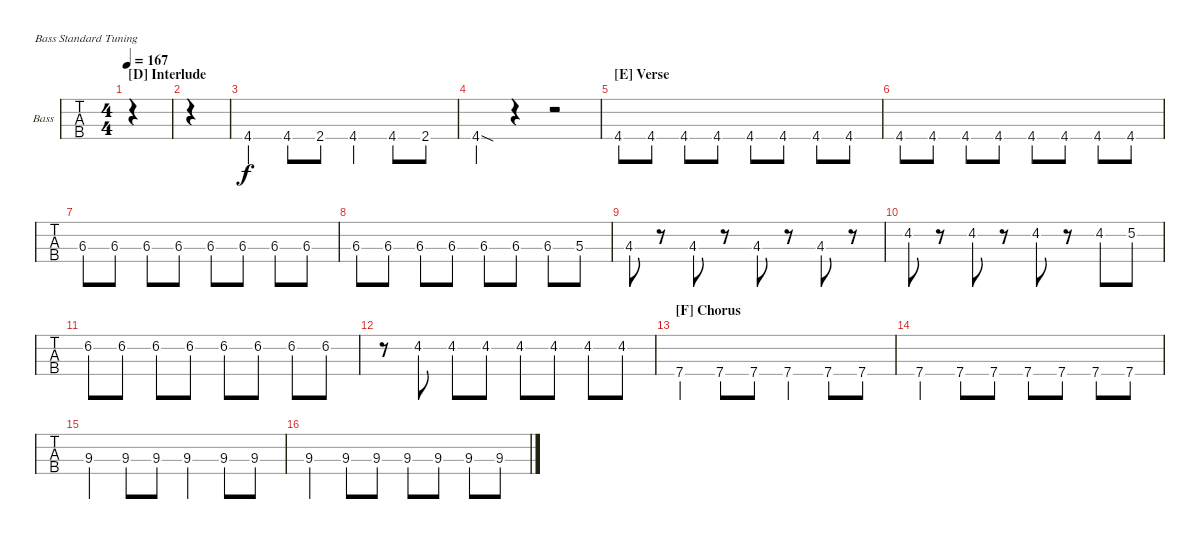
\defaultSystemsLayout 4
\bracketExtendMode groupsimilarinstruments
\firstSystemTrackNameOrientation horizontal
\otherSystemsTrackNameOrientation horizontal
\track ("Mikey Way" "Bass") {instrument electricbassfinger}
\staff {tabs}
\tuning (G2 D2 A1 E1)
\ts (4 4)
\section ("D" "Interlude")
\tempo 167
\clef f4
\ks abminor
|
|
4.4.4 4.4.8 2.4.8 4.4.4 4.4.8 2.4.8 |
4.4{sod}.4 r.4 r.2 |
\section ("E" "Verse")
4.4.8 4.4.8 4.4.8 4.4.8 4.4.8 4.4.8 4.4.8 4.4.8 |
4.4.8 4.4.8 4.4.8 4.4.8 4.4.8 4.4.8 4.4.8 4.4.8 |
6.3.8 6.3.8 6.3.8 6.3.8 6.3.8 6.3.8 6.3.8 6.3.8 |
6.3.8 6.3.8 6.3.8 6.3.8 6.3.8 6.3.8 6.3.8 5.3.8 |
4.3.8 r.8 4.3.8 r.8 4.3.8 r.8 4.3.8 r.8 |
4.2.8 r.8 4.2.8 r.8 4.2.8 r.8 4.2.8 5.2.8 |
6.2.8 6.2.8 6.2.8 6.2.8 6.2.8 6.2.8 6.2.8 6.2.8 |
r.8 4.2.8 4.2.8 4.2.8 4.2.8 4.2.8 4.2.8 4.2.8 |
\section ("F" "Chorus")
7.4.4 7.4.8 7.4.8 7.4.4 7.4.8 7.4.8 |
7.4.4 7.4.8 7.4.8 7.4.8 7.4.8 7.4.8 7.4.8 |
9.3.4 9.3.8 9.3.8 9.3.4 9.3.8 9.3.8 |
9.3.4 9.3.8 9.3.8 9.3.8 9.3.8 9.3.8 9.3.8
